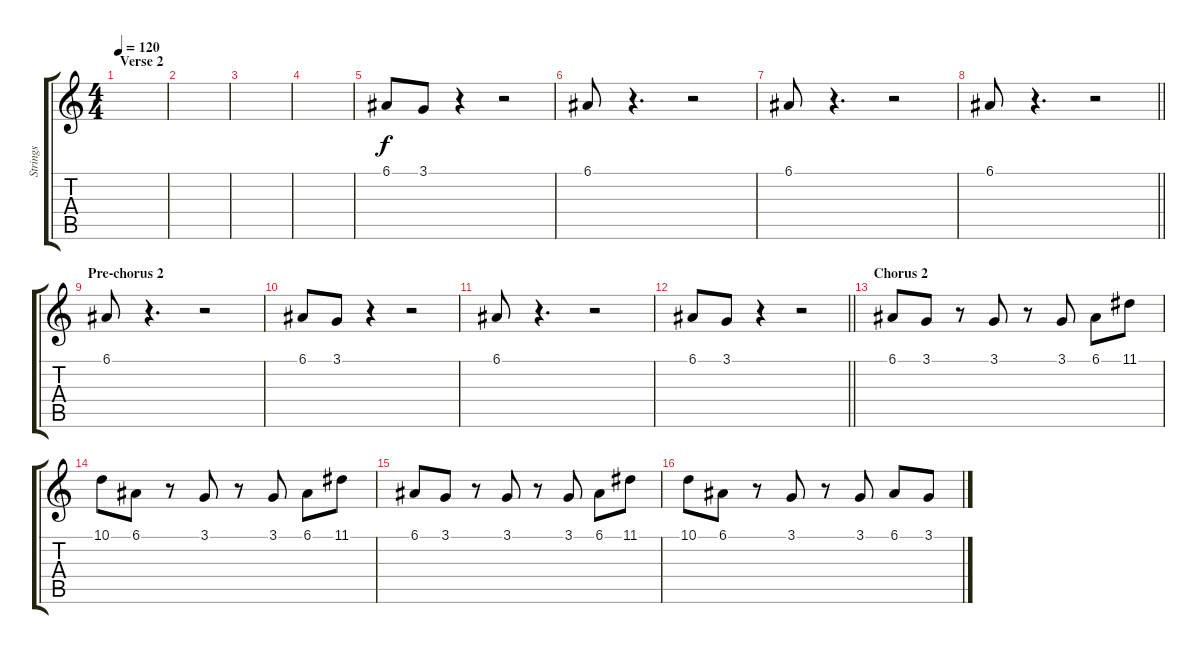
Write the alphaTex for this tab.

\track ("Strings" "Strings") {instrument stringensemble1}
\staff {score tabs}
\tuning (E4 B3 G3 D3 A2 E2) {hide}
\ts (4 4)
\section ("" "Verse 2")
\tempo 120
\clef g2
\ks c
|
|
|
|
6.1.8 3.1.8 r.4 r.2 |
6.1.8 r.4{d} r.2 |
6.1.8 r.4{d} r.2 |
\barLineRight lightlight
6.1.8 r.4{d} r.2 |
\section ("" "Pre-chorus 2")
6.1.8 r.4{d} r.2 |
6.1.8 3.1.8 r.4 r.2 |
6.1.8 r.4{d} r.2 |
\barLineRight lightlight
6.1.8 3.1.8 r.4 r.2 |
\section ("" "Chorus 2")
6.1.8 3.1.8 r.8 3.1.8 r.8 3.1.8 6.1.8 11.1.8 |
10.1.8 6.1.8 r.8 3.1.8 r.8 3.1.8 6.1.8 11.1.8 |
6.1.8 3.1.8 r.8 3.1.8 r.8 3.1.8 6.1.8 11.1.8 |
10.1.8 6.1.8 r.8 3.1.8 r.8 3.1.8 6.1.8 3.1.8
